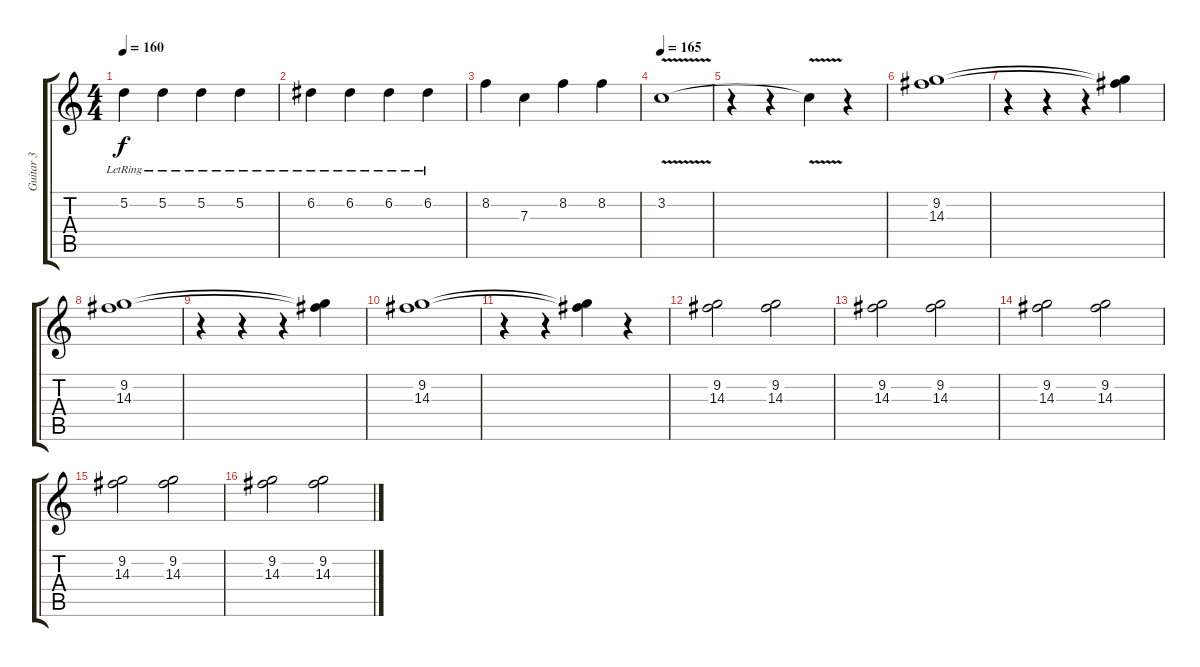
\track ("Guitar 3" "Guitar 3") {instrument overdrivenguitar}
\staff {score tabs}
\tuning (D4 A3 F3 C3 G2 C2) {hide}
\ts (4 4)
\tempo 160
\clef g2
\ks c
5.2{lr}.4{dy f} 5.2{lr}.4 5.2{lr}.4 5.2{lr}.4 |
6.2{lr}.4 6.2{lr}.4 6.2{lr}.4 6.2{lr}.4 |
8.2.4 7.3.4 8.2.4 8.2.4 |
\tempo 165
3.2{v}.1 |
r.4 r.4 3.2{t}.4 r.4 |
(9.2 14.3).1 |
r.4 r.4 r.4 (9.2{t} 14.3{t}).4 |
(9.2 14.3).1 |
r.4 r.4 r.4 (9.2{t} 14.3{t}).4 |
(9.2 14.3).1 |
r.4 r.4 (9.2{t} 14.3{t}).4 r.4 |
(9.2 14.3).2 (9.2 14.3).2 |
(9.2 14.3).2 (9.2 14.3).2 |
(9.2 14.3).2 (9.2 14.3).2 |
(9.2 14.3).2 (9.2 14.3).2 |
(9.2 14.3).2 (9.2 14.3).2
